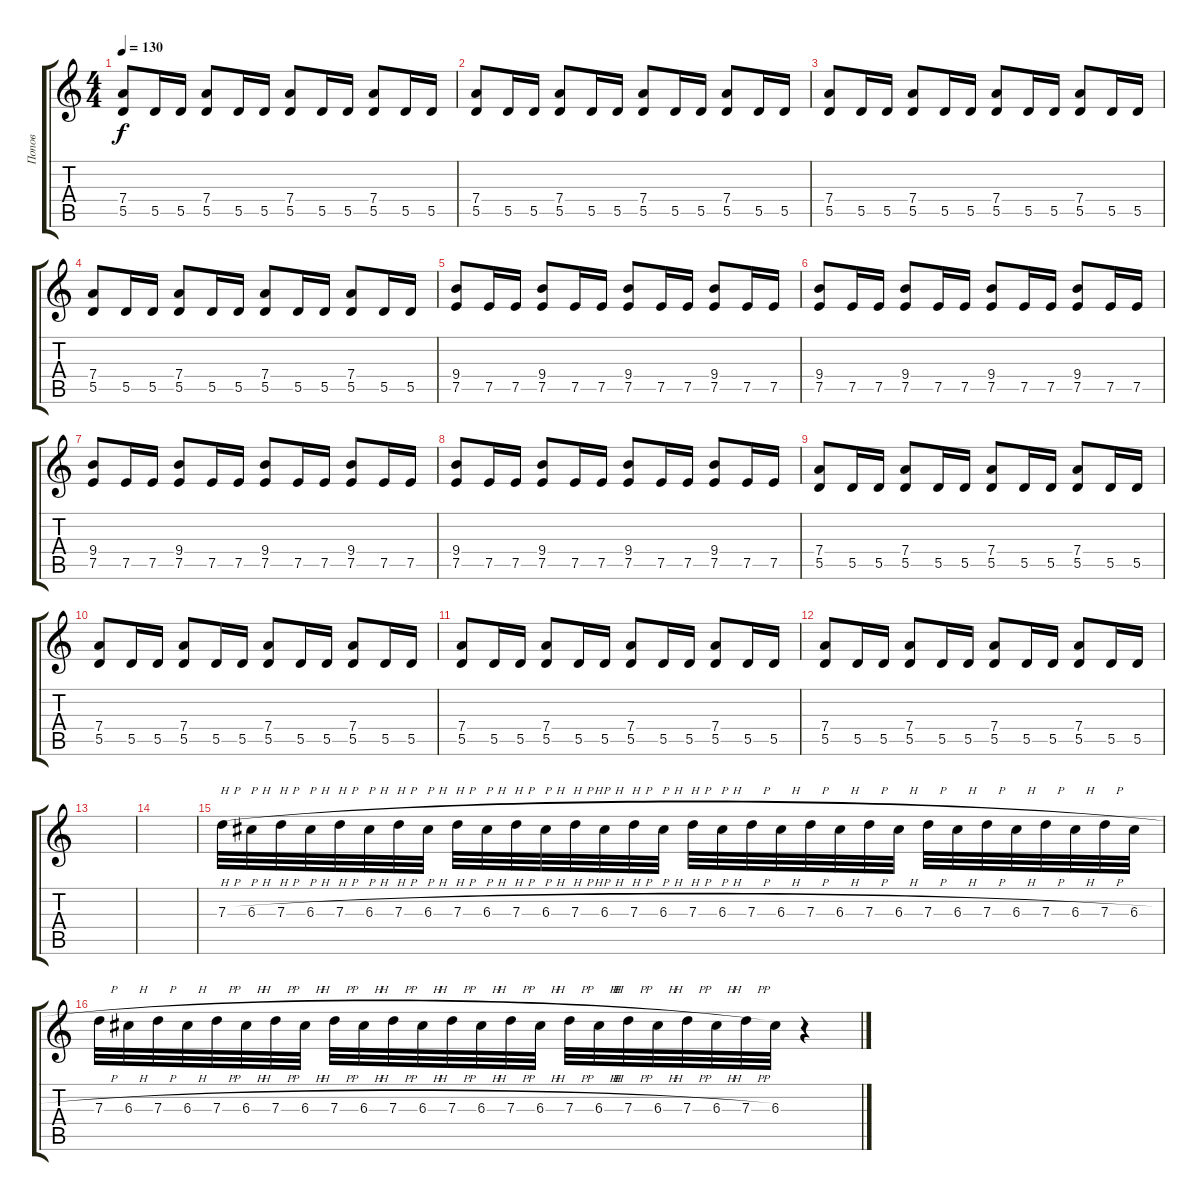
\track ("Попов" "Попов") {instrument distortionguitar}
\staff {score tabs}
\tuning (E4 B3 G3 D3 A2 E2) {hide}
\ts (4 4)
\tempo 130
\clef g2
\ks c
(7.4 5.5).8{dy f} 5.5.16 5.5.16 (7.4 5.5).8 5.5.16 5.5.16 (7.4 5.5).8 5.5.16 5.5.16 (7.4 5.5).8 5.5.16 5.5.16 |
(7.4 5.5).8 5.5.16 5.5.16 (7.4 5.5).8 5.5.16 5.5.16 (7.4 5.5).8 5.5.16 5.5.16 (7.4 5.5).8 5.5.16 5.5.16 |
(7.4 5.5).8 5.5.16 5.5.16 (7.4 5.5).8 5.5.16 5.5.16 (7.4 5.5).8 5.5.16 5.5.16 (7.4 5.5).8 5.5.16 5.5.16 |
(7.4 5.5).8 5.5.16 5.5.16 (7.4 5.5).8 5.5.16 5.5.16 (7.4 5.5).8 5.5.16 5.5.16 (7.4 5.5).8 5.5.16 5.5.16 |
(9.4 7.5).8 7.5.16 7.5.16 (9.4 7.5).8 7.5.16 7.5.16 (9.4 7.5).8 7.5.16 7.5.16 (9.4 7.5).8 7.5.16 7.5.16 |
(9.4 7.5).8 7.5.16 7.5.16 (9.4 7.5).8 7.5.16 7.5.16 (9.4 7.5).8 7.5.16 7.5.16 (9.4 7.5).8 7.5.16 7.5.16 |
(9.4 7.5).8 7.5.16 7.5.16 (9.4 7.5).8 7.5.16 7.5.16 (9.4 7.5).8 7.5.16 7.5.16 (9.4 7.5).8 7.5.16 7.5.16 |
(9.4 7.5).8 7.5.16 7.5.16 (9.4 7.5).8 7.5.16 7.5.16 (9.4 7.5).8 7.5.16 7.5.16 (9.4 7.5).8 7.5.16 7.5.16 |
(7.4 5.5).8 5.5.16 5.5.16 (7.4 5.5).8 5.5.16 5.5.16 (7.4 5.5).8 5.5.16 5.5.16 (7.4 5.5).8 5.5.16 5.5.16 |
(7.4 5.5).8 5.5.16 5.5.16 (7.4 5.5).8 5.5.16 5.5.16 (7.4 5.5).8 5.5.16 5.5.16 (7.4 5.5).8 5.5.16 5.5.16 |
(7.4 5.5).8 5.5.16 5.5.16 (7.4 5.5).8 5.5.16 5.5.16 (7.4 5.5).8 5.5.16 5.5.16 (7.4 5.5).8 5.5.16 5.5.16 |
(7.4 5.5).8 5.5.16 5.5.16 (7.4 5.5).8 5.5.16 5.5.16 (7.4 5.5).8 5.5.16 5.5.16 (7.4 5.5).8 5.5.16 5.5.16 |
|
|
7.3{h}.32 6.3{h}.32 7.3{h}.32 6.3{h}.32 7.3{h}.32 6.3{h}.32 7.3{h}.32 6.3{h}.32 7.3{h}.32 6.3{h}.32 7.3{h}.32 6.3{h}.32 7.3{h}.32 6.3{h}.32 7.3{h}.32 6.3{h}.32 7.3{h}.32 6.3{h}.32 7.3{h}.32 6.3{h}.32 7.3{h}.32 6.3{h}.32 7.3{h}.32 6.3{h}.32 7.3{h}.32 6.3{h}.32 7.3{h}.32 6.3{h}.32 7.3{h}.32 6.3{h}.32 7.3{h}.32 6.3{h}.32 |
7.3{h}.32 6.3{h}.32 7.3{h}.32 6.3{h}.32 7.3{h}.32 6.3{h}.32 7.3{h}.32 6.3{h}.32 7.3{h}.32 6.3{h}.32 7.3{h}.32 6.3{h}.32 7.3{h}.32 6.3{h}.32 7.3{h}.32 6.3{h}.32 7.3{h}.32 6.3{h}.32 7.3{h}.32 6.3{h}.32 7.3{h}.32 6.3{h}.32 7.3{h}.32 6.3.32 r.4
